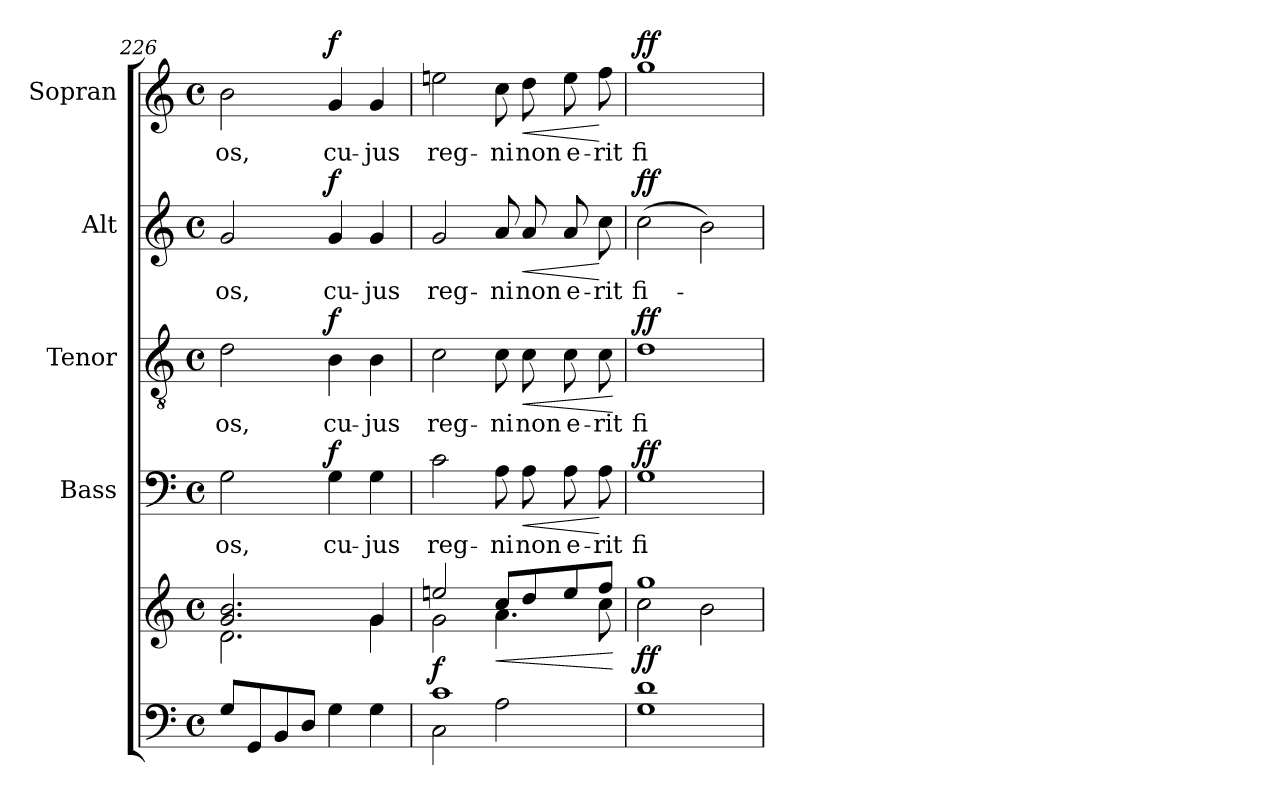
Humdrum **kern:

**kern	**kern	**dynam	**kern	**text	**dynam	**kern	**text	**dynam	**kern	**text	**dynam	**kern	**text	**dynam
*part5	*part5	*part5	*part4	*part4	*part4	*part3	*part3	*part3	*part2	*part2	*part2	*part1	*part1	*part1
*staff6	*staff5	*staff5/6	*staff4	*staff4	*staff4	*staff3	*staff3	*staff3	*staff2	*staff2	*staff2	*staff1	*staff1	*staff1
*	*	*	*I"Bass	*	*	*I"Tenor	*	*	*I"Alt	*	*	*I"Sopran	*	*
*	*	*	*I'B.	*	*	*I'T.	*	*	*I'A.	*	*	*I'S.	*	*
!!LO:LB:g=z
*clefF4	*clefG2	*	*clefF4	*	*	*clefGv2	*	*	*clefG2	*	*	*clefG2	*	*
*k[]	*k[]	*	*k[]	*	*	*k[]	*	*	*k[]	*	*	*k[]	*	*
*C:	*C:	*	*C:	*	*	*C:	*	*	*C:	*	*	*C:	*	*
*M4/4	*M4/4	*	*M4/4	*	*	*M4/4	*	*	*M4/4	*	*	*M4/4	*	*
*met(c)	*met(c)	*	*met(c)	*	*	*met(c)	*	*	*met(c)	*	*	*met(c)	*	*
=226	=226	=226	=226	=226	=226	=226	=226	=226	=226	=226	=226	=226	=226	=226
*	*^	*	*	*	*	*	*	*	*	*	*	*	*	*
!	!	!	!	!	!LO:LY:b	!	!	!LO:LY:b	!	!	!LO:LY:b	!	!	!LO:LY:b	!
8G/L	2.g/ 2.b/	2.d\	.	2G\	-os,	.	2d\	-os,	.	2g/	-os,	.	2b\	-os,	.
8GG/	.	.	.	.	.	.	.	.	.	.	.	.	.	.	.
8BB/	.	.	.	.	.	.	.	.	.	.	.	.	.	.	.
8D/J	.	.	.	.	.	.	.	.	.	.	.	.	.	.	.
!	!	!	!	!	!LO:LY:b	!LO:DY:a	!	!LO:LY:b	!LO:DY:a	!	!LO:LY:b	!LO:DY:a	!	!LO:LY:b	!LO:DY:a
4G\	.	.	.	4G\	cu-	f	4B\	cu-	f	4g/	cu-	f	4g/	cu-	f
!	!	!	!	!	!LO:LY:b	!	!	!LO:LY:b	!	!	!LO:LY:b	!	!	!LO:LY:b	!
4G\	4g/	4g\	.	4G\	-jus	.	4B\	-jus	.	4g/	-jus	.	4g/	-jus	.
=227	=227	=227	=227	=227	=227	=227	=227	=227	=227	=227	=227	=227	=227	=227	=227
*^	*	*	*	*	*	*	*	*	*	*	*	*	*	*	*
!	!	!	!	!LO:DY:b	!	!LO:LY:b	!	!	!LO:LY:b	!	!	!LO:LY:b	!	!	!LO:LY:b	!
1c	2C\	2een/	2g\	f	2c\	reg-	.	2c\	reg-	.	2g/	reg-	.	2een\	reg-	.
!	!	!	!	!LO:HP:b	!	!LO:LY:b	!	!	!LO:LY:b	!	!	!LO:LY:b	!	!	!LO:LY:b	!
.	2A\	8cc/L	4.a\	<	8A\	-ni	.	8c\	-ni	.	8a/	-ni	.	8cc\	-ni	.
!	!	!	!	!	!	!LO:LY:b	!LO:HP:b	!	!LO:LY:b	!LO:HP:b	!	!LO:LY:b	!LO:HP:b	!	!LO:LY:b	!LO:HP:b
.	.	8dd/	.	.	8A\	non	<	8c\	non	<	8a/	non	<	8dd\	non	<
!	!	!	!	!	!	!LO:LY:b	!	!	!LO:LY:b	!	!	!LO:LY:b	!	!	!LO:LY:b	!
.	.	8ee/	.	.	8A\	e-	.	8c\	e-	.	8a/	e-	.	8ee\	e-	.
!	!	!	!	!	!	!LO:LY:b	!	!	!LO:LY:b	!	!	!LO:LY:b	!	!	!LO:LY:b	!
.	.	8ff/J	8cc\	.	8A\	-rit	[	8c\	-rit	.	8cc\	-rit	[	8ff\	-rit	[
*v	*v	*	*	*	*	*	*	*	*	*	*	*	*	*	*	*
*	*v	*v	*	*	*	*	*	*	*	*	*	*	*	*	*
.	.	[	.	.	.	.	.	[	.	.	.	.	.	.
=228	=228	=228	=228	=228	=228	=228	=228	=228	=228	=228	=228	=228	=228	=228
*^	*^	*	*	*	*	*	*	*	*	*	*	*	*	*
!	!	!	!	!LO:DY:b	!	!LO:LY:b	!LO:DY:a	!	!LO:LY:b	!LO:DY:a	!	!LO:LY:b	!LO:DY:a	!	!LO:LY:b	!LO:DY:a
1d	1G	1gg	2cc\	ff	1G	fi-	ff	1d	fi-	ff	(>2cc\	fi-	ff	1gg	fi-	ff
.	.	.	2b\	.	.	.	.	.	.	.	2b\)	.	.	.	.	.
*v	*v	*	*	*	*	*	*	*	*	*	*	*	*	*	*	*
*	*v	*v	*	*	*	*	*	*	*	*	*	*	*	*	*
=	=	=	=	=	=	=	=	=	=	=	=	=	=	=
*-	*-	*-	*-	*-	*-	*-	*-	*-	*-	*-	*-	*-	*-	*-
